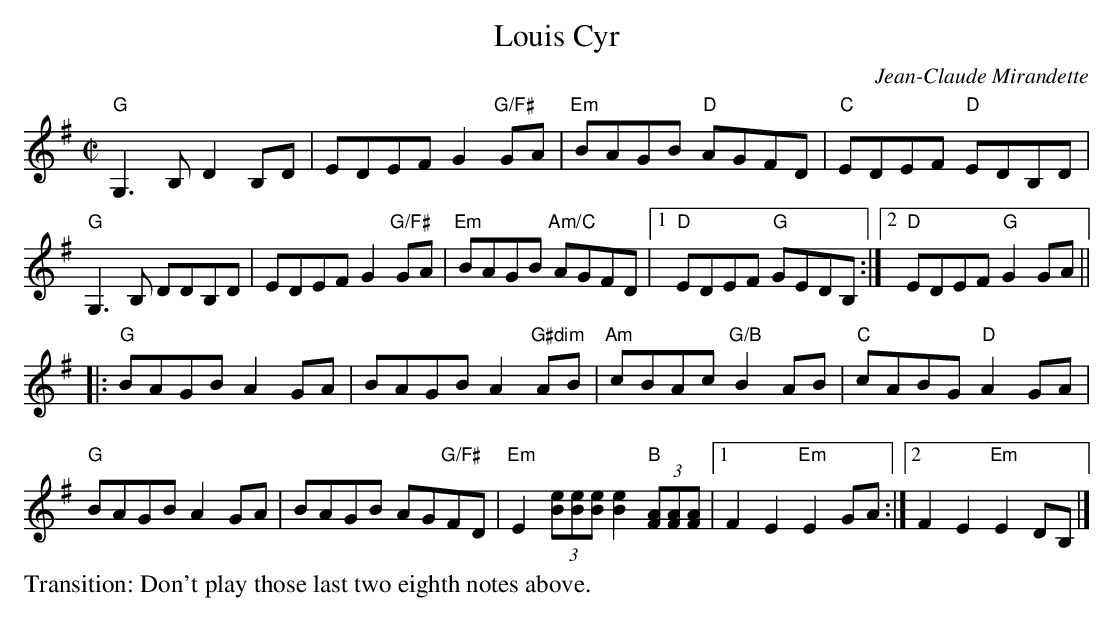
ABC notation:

X:1
T: Louis Cyr
C: Jean-Claude Mirandette
M: C|
L: 1/8
K: G
"G"G,3B, D2B,D | EDEF G2"G/F#"GA | "Em"BAGB "D"AGFD | "C" EDEF "D"EDB,D |
"G"G,3B, DDB,D | EDEF G2"G/F#"GA | "Em"BAGB "Am/C"AGFD |\
[1 "D"EDEF "G"GEDB, :|[2 "D"EDEF "G"G2GA ||
[|: "G"BAGB A2GA | BAGB A2"G#dim"AB | "Am"cBAc "G/B"B2AB | "C"cABG "D"A2 GA |
"G"BAGB A2GA | BAGB AG"G/F#"FD | "Em"E2 (3[eB][eB][eB] [e2B2] "B"(3[AF][AF][AF] |\
[1 F2 E2 "Em"E2 GA :|[2 F2 E2 "Em"E2 DB, |]
